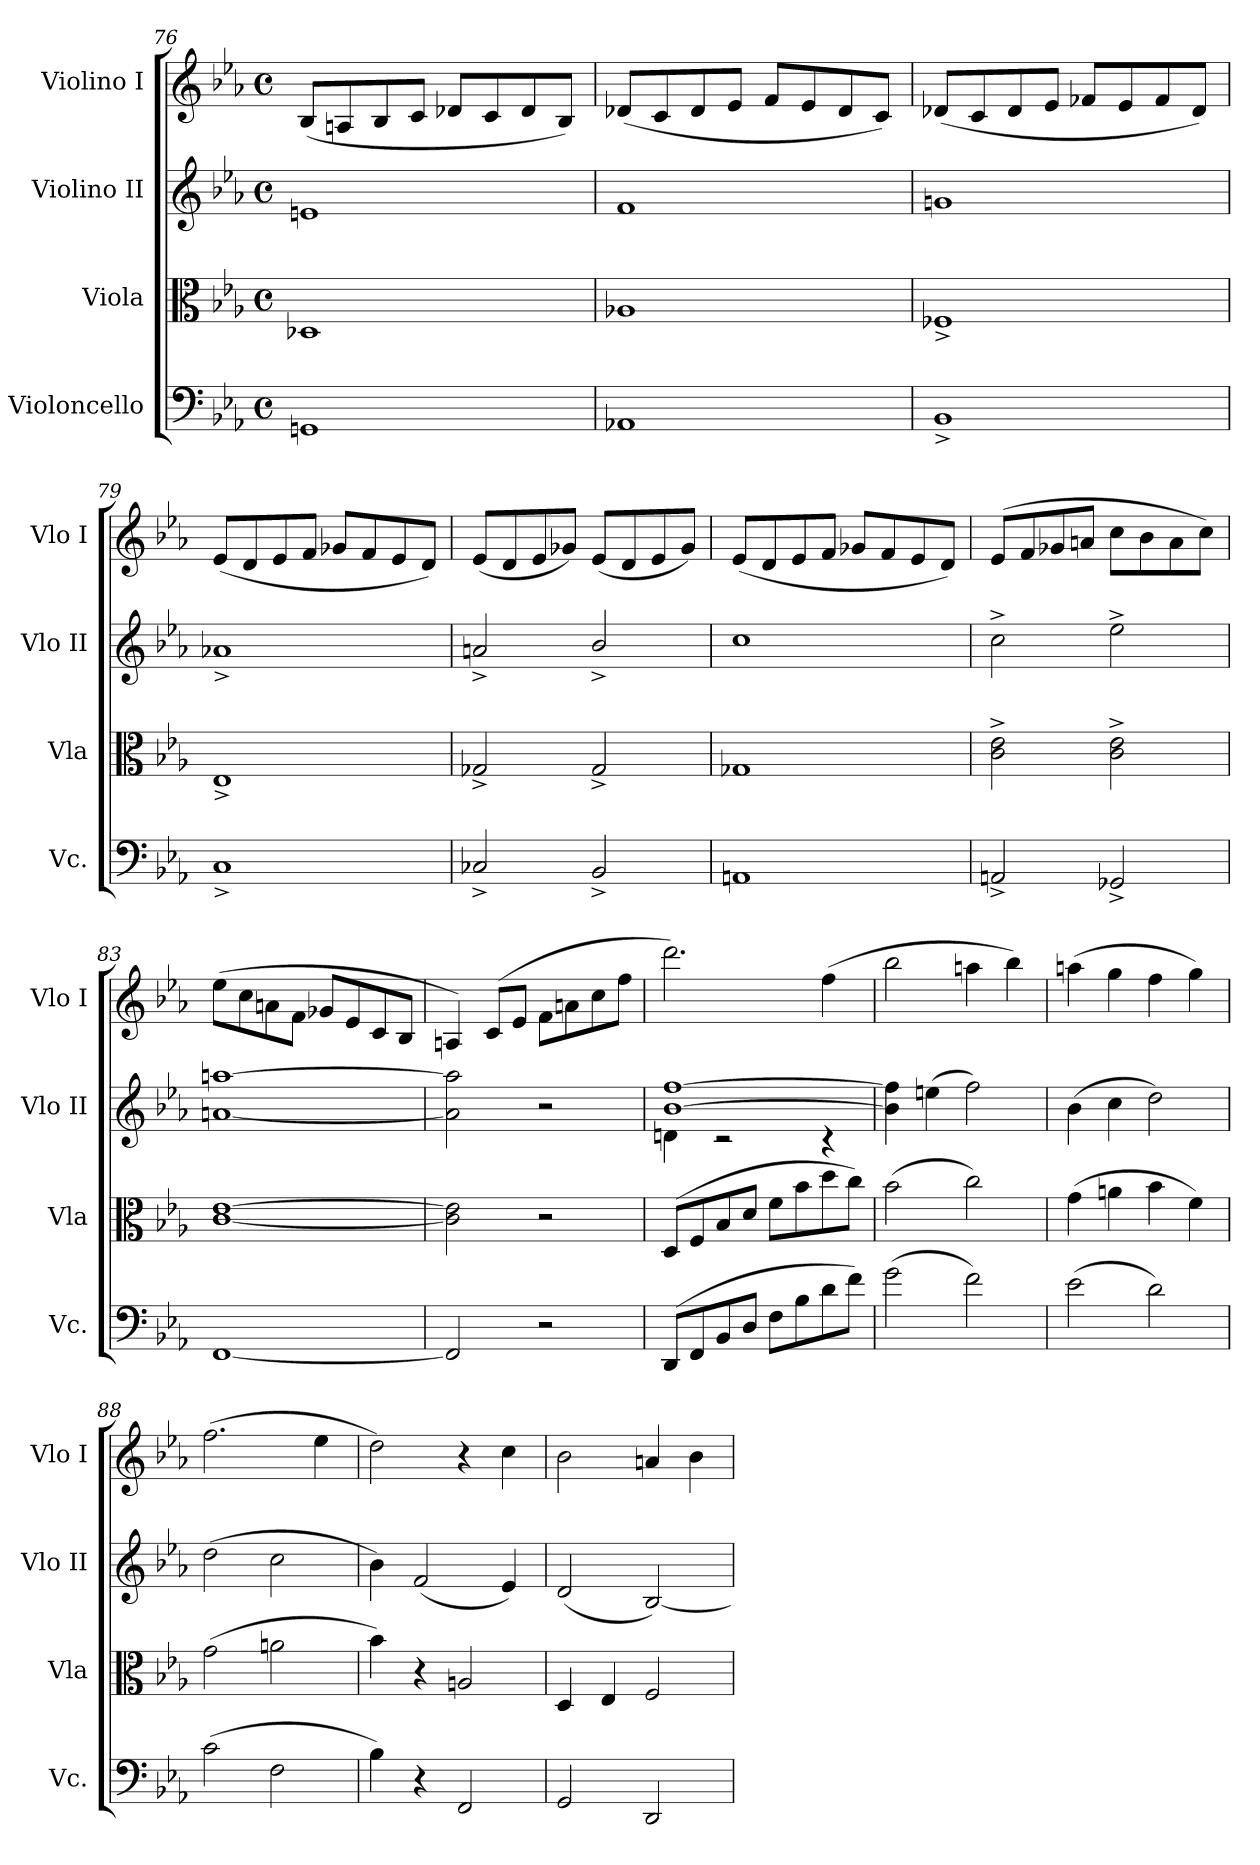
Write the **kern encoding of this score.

**kern	**kern	**kern	**kern
*part4	*part3	*part2	*part1
*staff4	*staff3	*staff2	*staff1
*I"Violoncello	*I"Viola	*I"Violino II	*I"Violino I
*I'Vc.	*I'Vla	*I'Vlo II	*I'Vlo I
!!LO:PB:g=z
*clefF4	*clefC3	*clefG2	*clefG2
*k[b-e-a-]	*k[b-e-a-]	*k[b-e-a-]	*k[b-e-a-]
*M4/4	*M4/4	*M4/4	*M4/4
*met(c)	*met(c)	*met(c)	*met(c)
=76	=76	=76	=76
1GGn	1D-X	1en	(8B-/L
.	.	.	8An/
.	.	.	8B-/
.	.	.	8c/J
.	.	.	8d-X/L
.	.	.	8c/
.	.	.	8d-/
.	.	.	8B-/J)
=77	=77	=77	=77
1AA-X	1A-X	1f	(8d-X/L
.	.	.	8c/
.	.	.	8d-/
.	.	.	8e-/J
.	.	.	8f/L
.	.	.	8e-/
.	.	.	8d-/
.	.	.	8c/J)
=78	=78	=78	=78
1BB-^	1F-X^	1gn	(8d-X/L
.	.	.	8c/
.	.	.	8d-/
.	.	.	8e-/J
.	.	.	8f-X/L
.	.	.	8e-/
.	.	.	8f-/
.	.	.	8d-/J)
=79	=79	=79	=79
1C^	1E-^	1a-X^	(8e-/L
.	.	.	8d/
.	.	.	8e-/
.	.	.	8f/J
.	.	.	8g-X/L
.	.	.	8f/
.	.	.	8e-/
.	.	.	8d/J)
=80	=80	=80	=80
2C-X^/	2G-X^/	2an^/	(8e-/L
.	.	.	8d/
.	.	.	8e-/
.	.	.	8g-X/J)
2BB-^/	2G-^/	2b-^/	(8e-/L
.	.	.	8d/
.	.	.	8e-/
.	.	.	8g-/J)
=81	=81	=81	=81
1AAn	1G-X	1cc	(8e-/L
.	.	.	8d/
.	.	.	8e-/
.	.	.	8f/J
.	.	.	8g-X/L
.	.	.	8f/
.	.	.	8e-/
.	.	.	8d/J)
!!LO:LB:g=z
=82	=82	=82	=82
2AAn^/	2c\^ 2e-\^	2cc^\	(>8e-/L
.	.	.	8f/
.	.	.	8g-X/
.	.	.	8an/J
2GG-X^/	2c\^ 2e-\^	2ee-^\	8cc\L
.	.	.	8b-\
.	.	.	8a\
.	.	.	8cc\J)
=83	=83	=83	=83
[1FF	[1c [1e-	[1an [1aan	(>8ee-\L
.	.	.	8cc\
.	.	.	8an\
.	.	.	8f\J
.	.	.	8g-X/L
.	.	.	8e-/
.	.	.	8c/
.	.	.	8B-/J
=84	=84	=84	=84
2FF/]	2c\] 2e-\]	2a\] 2aa\]	4An/)
.	.	.	(>8c/L
.	.	.	8e-/J
2r	2r	2r	8f\L
.	.	.	8an\
.	.	.	8cc\
.	.	.	8ff\J
=85	=85	=85	=85
*	*	*^	*
(>8DD/L	(>8D/L	[1b- [1ff	4dn\	2.ddd\)
8FF/	8F/	.	.	.
8BB-/	8B-/	.	2r	.
8D/J	8d/J	.	.	.
8F\L	8f\L	.	.	.
8B-\	8b-\	.	.	.
8d\	8dd\	.	4r	(>4ff\
8f\J)	8cc\J)	.	.	.
*	*	*v	*v	*
=86	=86	=86	=86
(>2g\	(>2b-\	4b-\] 4ff\]	2bb-\
.	.	(>4een\	.
2f\)	2cc\)	2ff\)	4aan\
.	.	.	4bb-\)
=87	=87	=87	=87
(>2e-\	(>4g\	(>4b-\	(>4aan\
.	4an\	4cc\	4gg\
2d\)	4b-\	2dd\)	4ff\
.	4f\)	.	4gg\)
=88	=88	=88	=88
(>2c\	(>2g\	(>2dd\	(>2.ff\
2F\	2an\	2cc\	.
.	.	.	4ee-\
=89	=89	=89	=89
4B-\)	4b-\)	4b-\)	2dd\)
4r	4r	(2f/	.
2FF/	2An/	.	4r
.	.	4e-/)	4cc\
=90	=90	=90	=90
2GG/	4D/	(2d/	2b-\
.	4E-/	.	.
2DD/	2F/	[2B-/)	4an/
.	.	.	4b-\
=	=	=	=
*-	*-	*-	*-
